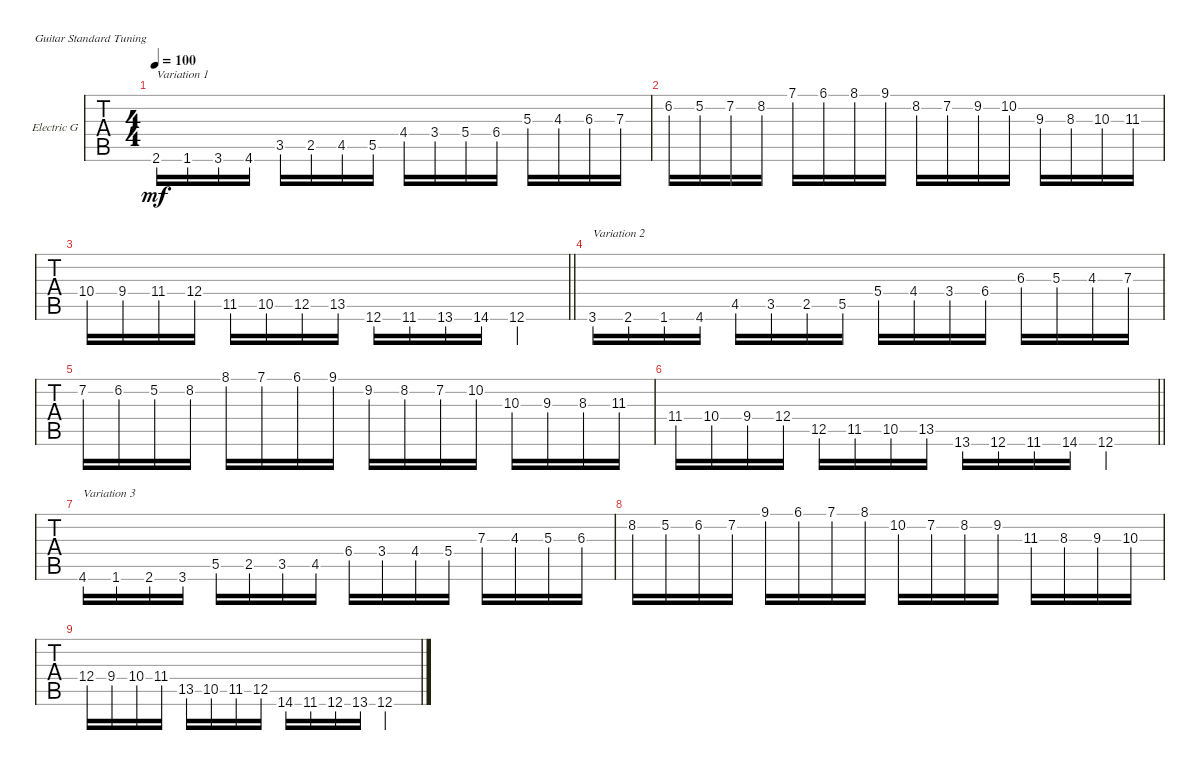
\defaultSystemsLayout 4
\bracketExtendMode groupsimilarinstruments
\firstSystemTrackNameOrientation horizontal
\otherSystemsTrackNameOrientation horizontal
\track ("Electric Guitar" "Electric G") {instrument electricguitarclean}
\staff {tabs}
\tuning (E4 B3 G3 D3 A2 E2)
\ts (4 4)
\tempo 100
\clef g2
\scale
0.388235
\ks c
2.6{lf 2}.16{txt "Variation 1" dy mf instrument electricguitarclean} 1.6{lf 3}.16 3.6{lf 4}.16 4.6{lf 5}.16 3.5{lf 2}.16 2.5{lf 3}.16 4.5{lf 4}.16 5.5{lf 5}.16 4.4.16 3.4.16 5.4.16 6.4.16 5.3.16 4.3.16 6.3.16 7.3.16 |
6.2.16 5.2.16 7.2.16 8.2.16 7.1.16 6.1.16 8.1.16 9.1.16 8.2.16 7.2.16 9.2.16 10.2.16 9.3.16 8.3.16 10.3.16 11.3.16 |
\barLineRight lightlight
10.4.16 9.4.16 11.4.16 12.4.16 11.5.16 10.5.16 12.5.16 13.5.16 12.6.16 11.6.16 13.6.16 14.6.16 12.6.4 |
\scale
0.373494 3.6{lf 2}.16{txt "Variation 2"} 2.6{lf 3}.16 1.6{lf 4}.16 4.6{lf 5}.16 4.5{lf 2}.16 3.5{lf 3}.16 2.5{lf 4}.16 5.5{lf 5}.16 5.4.16 4.4.16 3.4.16 6.4.16 6.3.16 5.3.16 4.3.16 7.3.16 |
7.2.16 6.2.16 5.2.16 8.2.16 8.1.16 7.1.16 6.1.16 9.1.16 9.2.16 8.2.16 7.2.16 10.2.16 10.3.16 9.3.16 8.3.16 11.3.16 |
\barLineRight lightlight
11.4.16 10.4.16 9.4.16 12.4.16 12.5.16 11.5.16 10.5.16 13.5.16 13.6.16 12.6.16 11.6.16 14.6.16 12.6.4 |
4.6{lf 2}.16{txt "Variation 3"} 1.6{lf 3}.16 2.6{lf 4}.16 3.6{lf 5}.16 5.5{lf 2}.16 2.5{lf 3}.16 3.5{lf 4}.16 4.5{lf 5}.16 6.4.16 3.4.16 4.4.16 5.4.16 7.3.16 4.3.16 5.3.16 6.3.16 |
8.2.16 5.2.16 6.2.16 7.2.16 9.1.16 6.1.16 7.1.16 8.1.16 10.2.16 7.2.16 8.2.16 9.2.16 11.3.16 8.3.16 9.3.16 10.3.16 |
12.4.16 9.4.16 10.4.16 11.4.16 13.5.16 10.5.16 11.5.16 12.5.16 14.6.16 11.6.16 12.6.16 13.6.16 12.6.4
